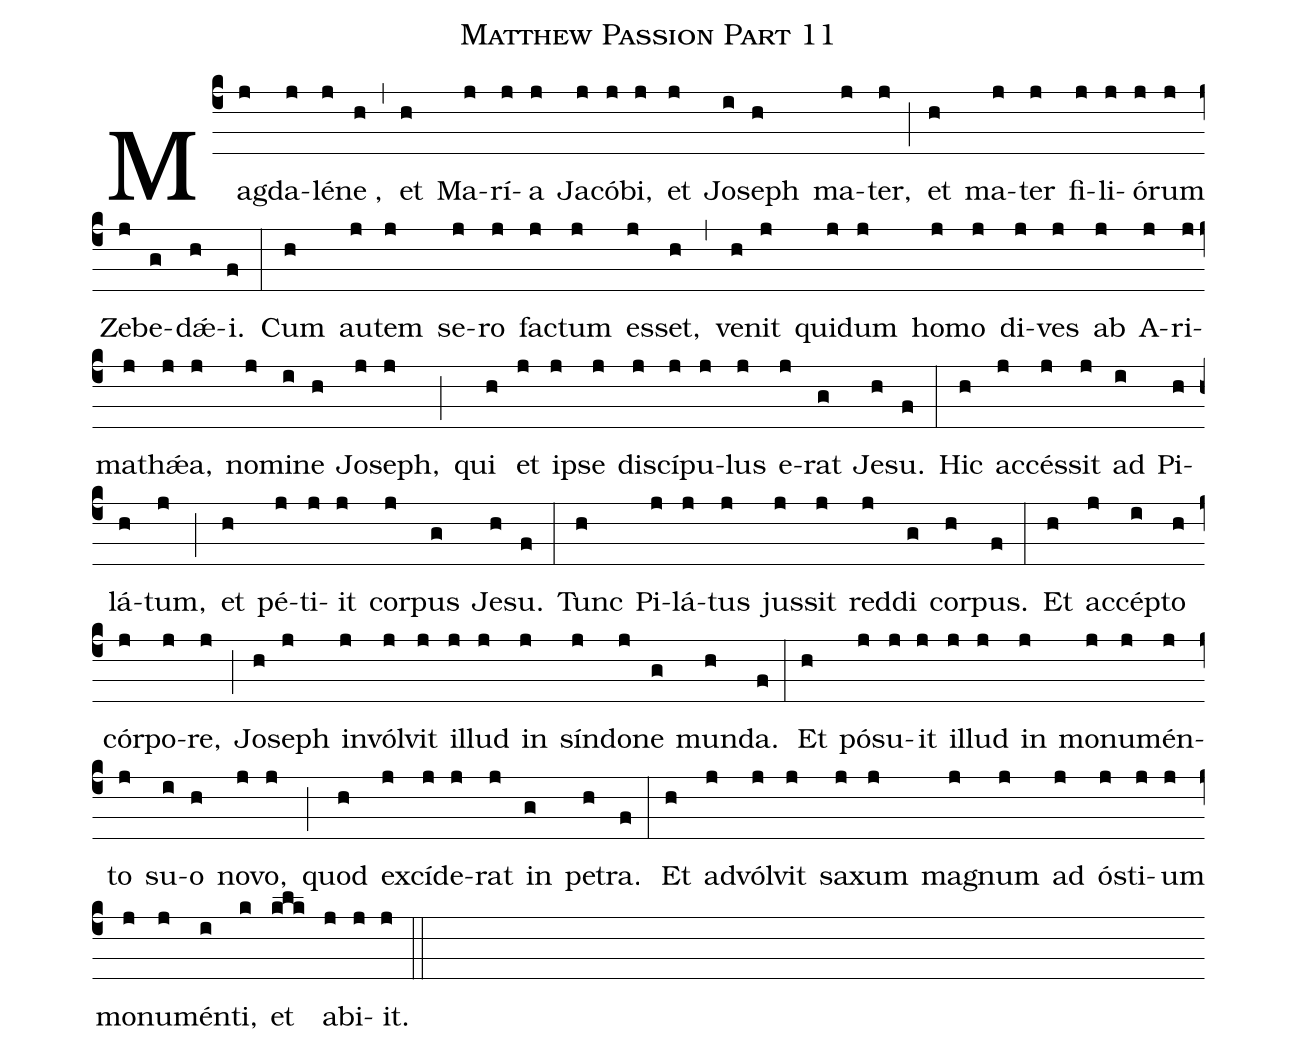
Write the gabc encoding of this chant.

name:Matthew Passion Part 11;
%%
(c4) Mag(j)da(j)lé(j)ne(h), (,) et(h) Ma(j)rí(j)a(j) Ja(j)có(j)bi,(j) et(j) Jo(i)seph(h) ma(j)ter,(j) (;) et(h) ma(j)ter(j) fi(j)li(j)ó(j)rum(j) Ze(j)be(g)d<sp>'ae</sp>(h)i.(f) (:) Cum(h) au(j)tem(j) se(j)ro(j) fac(j)tum(j) es(j)set,(h) (,) ve(h)nit(j) qui(j)dum(j) ho(j)mo(j) di(j)ves(j) ab(j) A(j)ri(j)mat(j)h<sp>'ae</sp>(j)a,(j) no(j)mi(i)ne(h) Jo(j)seph,(j) (;) qui(h) et(j) ip(j)se(j) dis(j)cí(j)pu(j)lus(j) e(j)rat(g) Je(h)su.(f) (:) Hic(h) ac(j)cés(j)sit(j) ad(i) Pi(h)lá(h)tum,(j) (;) et(h) pé(j)ti(j)it(j) cor(j)pus(g) Je(h)su.(f) (:) Tunc(h) Pi(j)lá(j)tus(j) jus(j)sit(j) red(j)di(g) cor(h)pus.(f) (:) Et(h) ac(j)cép(i)to(h) cór(j)po(j)re,(j) (;) Jo(h)seph(j) in(j)vól(j)vit(j) il(j)lud(j) in(j) sín(j)do(j)ne(g) mun(h)da.(f) (:) Et(h) pó(j)su(j)it(j) il(j)lud(j) in(j) mo(j)nu(j)mén(j)to(j) su(i)o(h) no(j)vo,(j) (;) quod(h) ex(j)cí(j)de(j)rat(j) in(g) pet(h)ra.(f) (:) Et(h) ad(j)vól(j)vit(j) sa(j)xum(j) mag(j)num(j) ad(j) ós(j)ti(j)um(j) mo(j)nu(j)mén(i)ti,(k) et(klk) a(j)bi(j)it.(j) (::)
